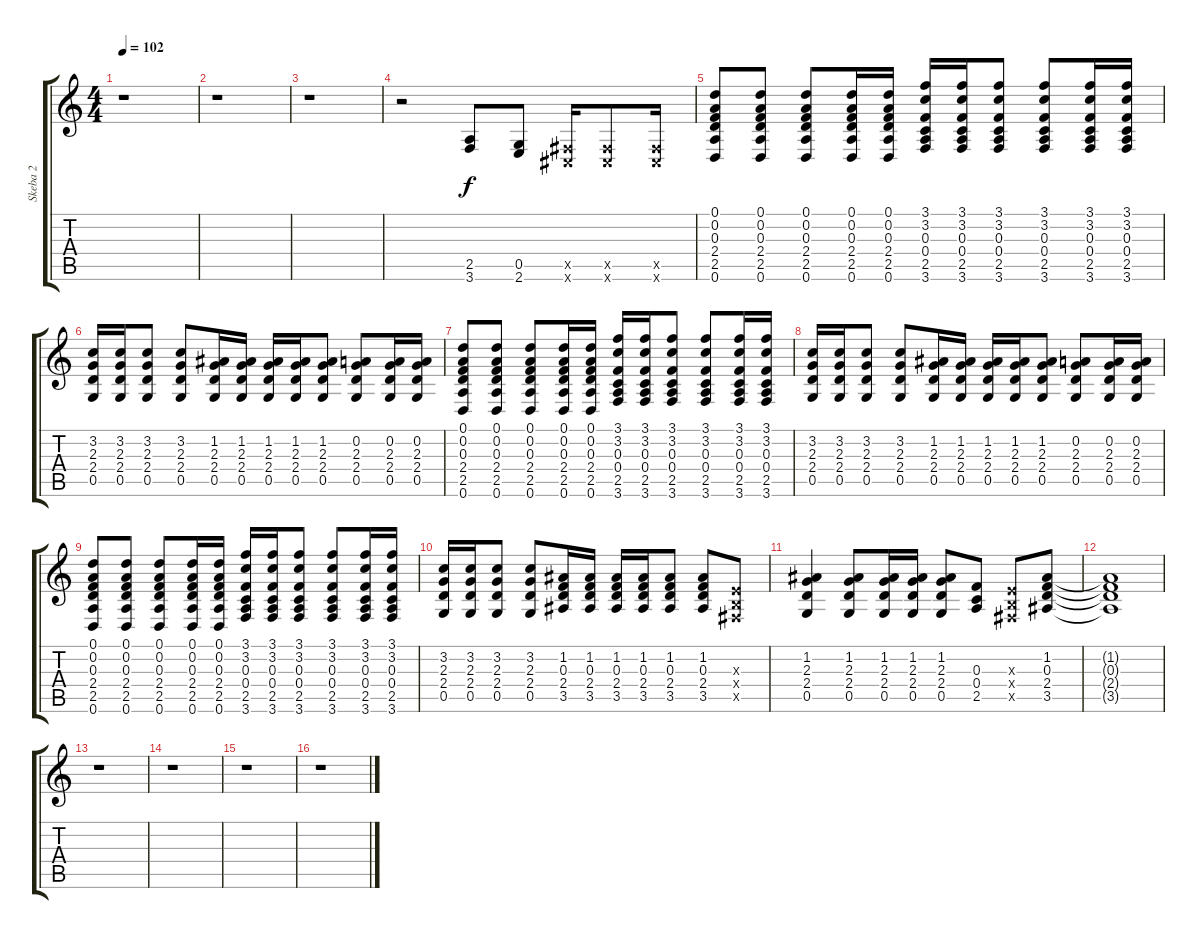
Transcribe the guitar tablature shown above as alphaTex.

\track ("Skeba 2" "Skeba 2") {instrument acousticguitarsteel}
\staff {score tabs}
\tuning (D4 A3 F3 C3 G2 D2) {hide}
\ts (4 4)
\tempo 102
\clef g2
\ks c
r.1{dy f instrument acousticguitarsteel} |
r.1 |
r.1 |
r.2 (2.5 3.6).8{volume 14 instrument overdrivenguitar} (0.5 2.6).8 (-1.5{x} -1.6{x}).16 (-1.5{x} -1.6{x}).8 (-1.5{x} -1.6{x}).16 |
(0.1 0.2 0.3 2.4 2.5 0.6).8{volume 11 instrument acousticguitarsteel} (0.1 0.2 0.3 2.4 2.5 0.6).8 (0.1 0.2 0.3 2.4 2.5 0.6).8 (0.1 0.2 0.3 2.4 2.5 0.6).16 (0.1 0.2 0.3 2.4 2.5 0.6).16 (3.1 3.2 0.3 0.4 2.5 3.6).16 (3.1 3.2 0.3 0.4 2.5 3.6).16 (3.1 3.2 0.3 0.4 2.5 3.6).8 (3.1 3.2 0.3 0.4 2.5 3.6).8 (3.1 3.2 0.3 0.4 2.5 3.6).16 (3.1 3.2 0.3 0.4 2.5 3.6).16 |
(3.2 2.3 2.4 0.5).16 (3.2 2.3 2.4 0.5).16 (3.2 2.3 2.4 0.5).8 (3.2 2.3 2.4 0.5).8 (1.2 2.3 2.4 0.5).16 (1.2 2.3 2.4 0.5).16 (1.2 2.3 2.4 0.5).16 (1.2 2.3 2.4 0.5).16 (1.2 2.3 2.4 0.5).8 (0.2 2.3 2.4 0.5).8 (0.2 2.3 2.4 0.5).16 (0.2 2.3 2.4 0.5).16 |
(0.1 0.2 0.3 2.4 2.5 0.6).8 (0.1 0.2 0.3 2.4 2.5 0.6).8 (0.1 0.2 0.3 2.4 2.5 0.6).8 (0.1 0.2 0.3 2.4 2.5 0.6).16 (0.1 0.2 0.3 2.4 2.5 0.6).16 (3.1 3.2 0.3 0.4 2.5 3.6).16 (3.1 3.2 0.3 0.4 2.5 3.6).16 (3.1 3.2 0.3 0.4 2.5 3.6).8 (3.1 3.2 0.3 0.4 2.5 3.6).8 (3.1 3.2 0.3 0.4 2.5 3.6).16 (3.1 3.2 0.3 0.4 2.5 3.6).16 |
(3.2 2.3 2.4 0.5).16 (3.2 2.3 2.4 0.5).16 (3.2 2.3 2.4 0.5).8 (3.2 2.3 2.4 0.5).8 (1.2 2.3 2.4 0.5).16 (1.2 2.3 2.4 0.5).16 (1.2 2.3 2.4 0.5).16 (1.2 2.3 2.4 0.5).16 (1.2 2.3 2.4 0.5).8 (0.2 2.3 2.4 0.5).8 (0.2 2.3 2.4 0.5).16 (0.2 2.3 2.4 0.5).16 |
(0.1 0.2 0.3 2.4 2.5 0.6).8 (0.1 0.2 0.3 2.4 2.5 0.6).8 (0.1 0.2 0.3 2.4 2.5 0.6).8 (0.1 0.2 0.3 2.4 2.5 0.6).16 (0.1 0.2 0.3 2.4 2.5 0.6).16 (3.1 3.2 0.3 0.4 2.5 3.6).16 (3.1 3.2 0.3 0.4 2.5 3.6).16 (3.1 3.2 0.3 0.4 2.5 3.6).8 (3.1 3.2 0.3 0.4 2.5 3.6).8 (3.1 3.2 0.3 0.4 2.5 3.6).16 (3.1 3.2 0.3 0.4 2.5 3.6).16 |
(3.2 2.3 2.4 0.5).16 (3.2 2.3 2.4 0.5).16 (3.2 2.3 2.4 0.5).8 (3.2 2.3 2.4 0.5).8 (1.2 0.3 2.4 3.5).16 (1.2 0.3 2.4 3.5).16 (1.2 0.3 2.4 3.5).16 (1.2 0.3 2.4 3.5).16 (1.2 0.3 2.4 3.5).8 (1.2 0.3 2.4 3.5).8 (-1.3{x} -1.4{x} -1.5{x}).8 |
(1.2 2.3 2.4 0.5).4 (1.2 2.3 2.4 0.5).8 (1.2 2.3 2.4 0.5).16 (1.2 2.3 2.4 0.5).16 (1.2 2.3 2.4 0.5).8 (0.3 0.4 2.5).8 (-1.3{x} -1.4{x} -1.5{x}).8 (1.2 0.3 2.4 3.5).8 |
(1.2{t} 0.3{t} 2.4{t} 3.5{t}).1 |
r.1 |
r.1 |
r.1 |
r.1
